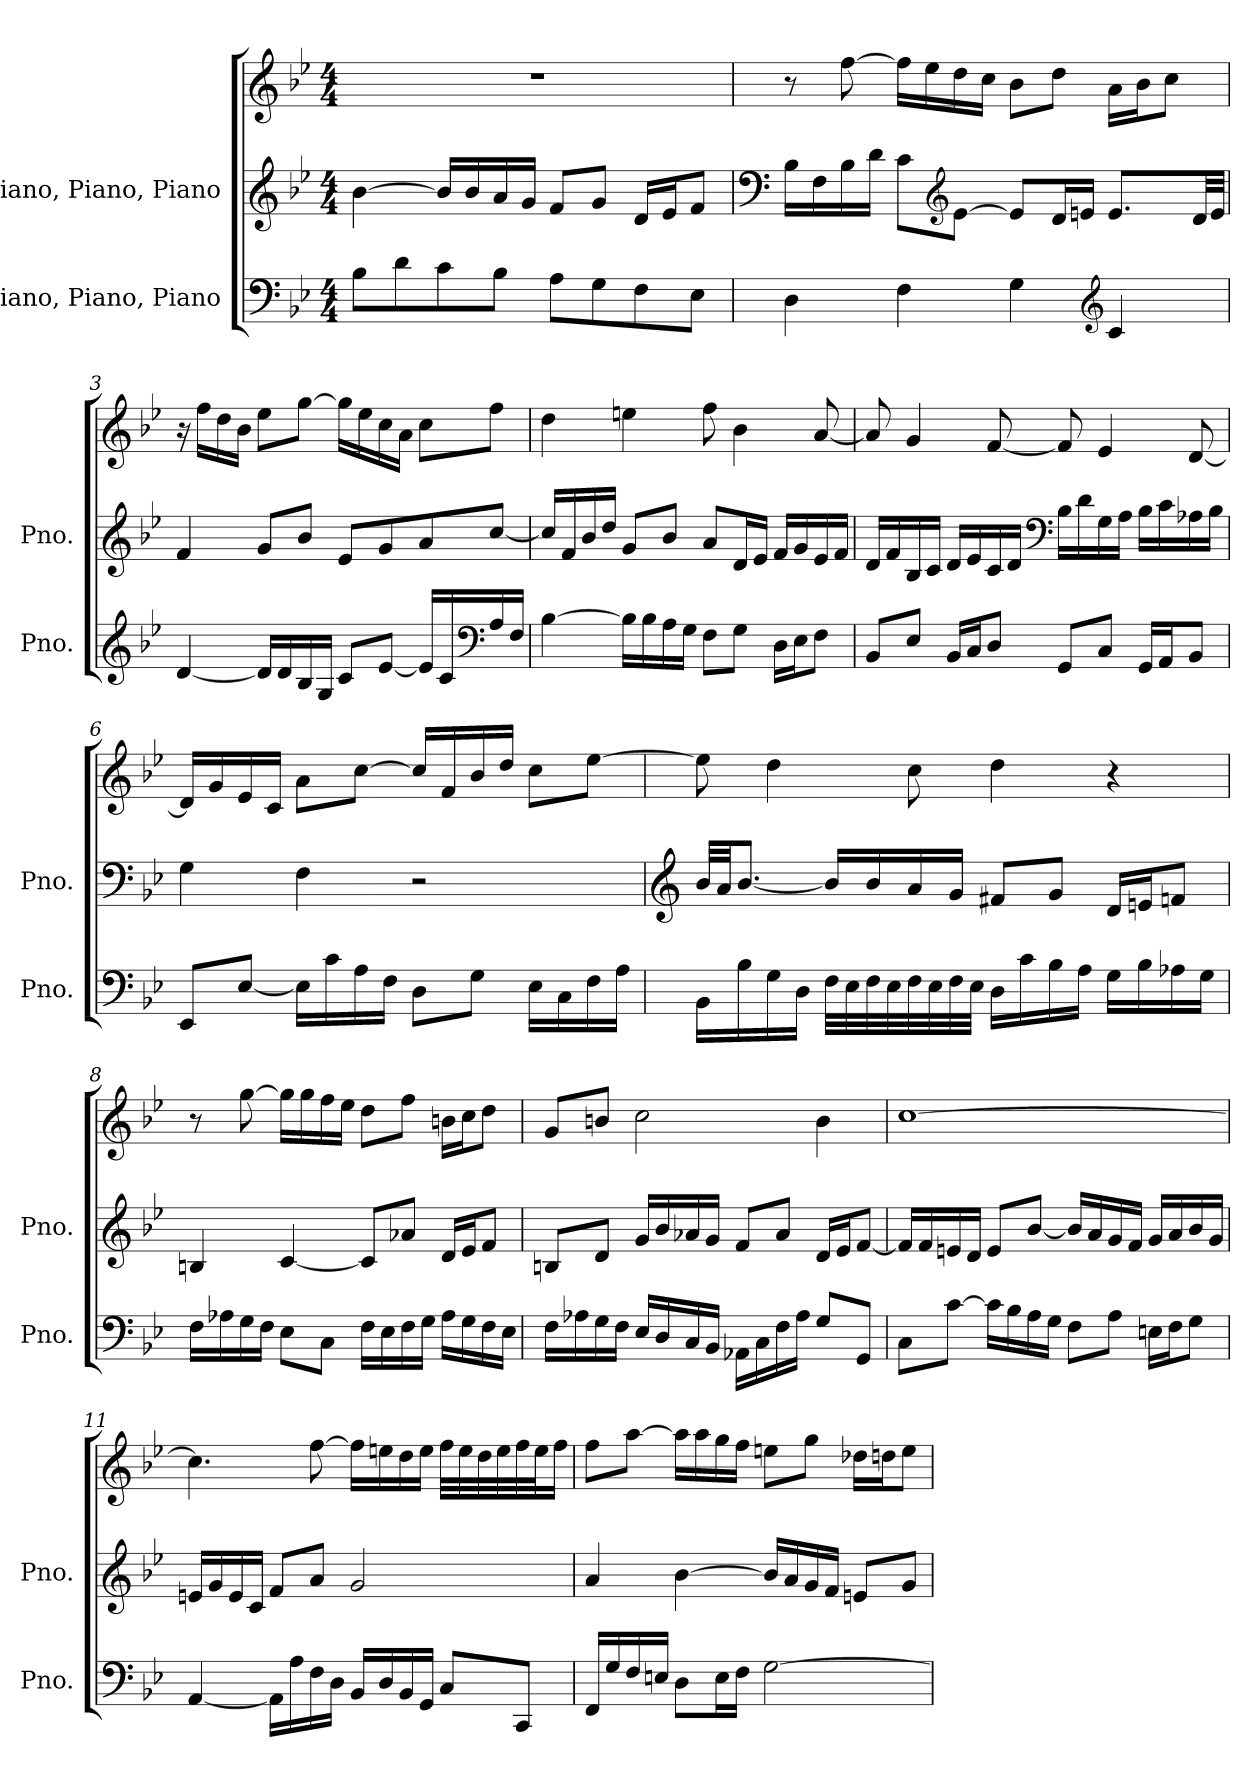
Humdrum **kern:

**kern	**kern	**kern
*part2	*part1	*part1
*staff3	*staff2	*staff1
*I"Piano, Piano, Piano	*I"Piano, Piano, Piano	*
*I'Pno.	*I'Pno.	*
*clefF4	*clefG2	*clefG2
*k[b-e-]	*k[b-e-]	*k[b-e-]
*M4/4	*M4/4	*M4/4
*MM120	*MM120	*MM120
=1	=1	=1
8B-\L	[4b-\	1r
8d\	.	.
8c\	16b-/LL]	.
.	16b-/	.
8B-\J	16a/	.
.	16g/JJ	.
8A\L	8f/L	.
8G\	8g/J	.
8F\	16d/LL	.
.	16e-/J	.
8E-\J	8f/J	.
=2	=2	=2
*	*clefF4	*
4D\	16B-\LL	8r
.	16F\	.
.	16B-\	[8ff\
.	16d\JJ	.
4F\	8c\L	16ff\LL]
.	.	16ee-\
*	*clefG2	*
.	[8e-\J	16dd\
.	.	16cc\JJ
4G\	8e-/L]	8b-\L
.	16d/L	8dd\J
.	16en/JJ	.
*clefG2	*	*
4c/	8.e/L	16a\LL
.	.	16b-\J
.	.	8cc\J
.	32d/LL	.
.	32e/JJJ	.
!!LO:LB:g=z
=3	=3	=3
[4d/	4f/	16r
.	.	16ff\LL
.	.	16dd\
.	.	16b-\JJ
16d/LL]	8g/L	8ee-\L
16d/	.	.
16B-/	8b-/J	[8gg\J
16G/JJ	.	.
8c/L	8e-/L	16gg\LL]
.	.	16ee-\
[8e-/J	8g/	16cc\
.	.	16a\JJ
16e-/LL]	8a/	8cc\L
16c/	.	.
*clefF4	*	*
16A/	[8cc/J	8ff\J
16F/JJ	.	.
=4	=4	=4
[4B-\	16cc/LL]	4dd\
.	16f/	.
.	16b-/	.
.	16dd/JJ	.
16B-\LL]	8g/L	4een\
16B-\	.	.
16A\	8b-/J	.
16G\JJ	.	.
8F\L	8a/L	8ff\
8G\J	16d/L	4b-\
.	16e-/JJ	.
16D\LL	16f/LL	.
16E-\J	16g/	.
8F\J	16e-/	[8a/
.	16f/JJ	.
!!LO:LB:g=z
=5	=5	=5
8BB-/L	16d/LL	8a/]
.	16f/	.
8E-/J	16B-/	4g/
.	16c/JJ	.
16BB-/LL	16d/LL	.
16C/J	16e-/	.
8D/J	16c/	[8f/
.	16d/JJ	.
*	*clefF4	*
8GG/L	16B-\LL	8f/]
.	16d\	.
8C/J	16G\	4e-/
.	16A\JJ	.
16GG/LL	16B-\LL	.
16AA/J	16c\	.
8BB-/J	16A-X\	[8d/
.	16B-\JJ	.
=6	=6	=6
8EE-/L	4G\	16d/LL]
.	.	16g/
[8E-/J	.	16e-/
.	.	16c/JJ
16E-\LL]	4F\	8a\L
16c\	.	.
16A\	.	[8cc\J
16F\JJ	.	.
8D\L	2r	16cc/LL]
.	.	16f/
8G\J	.	16b-/
.	.	16dd/JJ
16E-\LL	.	8cc\L
16C\	.	.
16F\	.	[8ee-\J
16A\JJ	.	.
!!LO:LB:g=z
=7	=7	=7
*	*clefG2	*
16BB-\LL	32b-/LLL	8ee-\]
.	32a/JJ	.
16B-\	[8.b-/J	.
16G\	.	4dd\
16D\JJ	.	.
32F\LLL	16b-/LL]	.
32E-\	.	.
32F\	16b-/	.
32E-\	.	.
32F\	16a/	8cc\
32E-\	.	.
32F\	16g/JJ	.
32E-\JJJ	.	.
16D\LL	8f#X/L	4dd\
16c\	.	.
16B-\	8g/J	.
16A\JJ	.	.
16G\LL	16d/LL	4r
16B-\	16en/J	.
16A-X\	8fn/J	.
16G\JJ	.	.
=8	=8	=8
16F\LL	4Bn/	8r
16A-X\	.	.
16G\	.	[8gg\
16F\JJ	.	.
8E-\L	[4c/	16gg\LL]
.	.	16gg\
8C\J	.	16ff\
.	.	16ee-\JJ
16F\LL	8c/L]	8dd\L
16E-\	.	.
16F\	8a-X/J	8ff\J
16G\JJ	.	.
16A-\LL	16d/LL	16bn\LL
16G\	16e-/J	16cc\J
16F\	8f/J	8dd\J
16E-\JJ	.	.
!!LO:PB:g=z
=9	=9	=9
16F\LL	8Bn/L	8g/L
16A-X\	.	.
16G\	8d/J	8bn/J
16F\JJ	.	.
16E-/LL	16g/LL	2cc\
16D/	16b-/	.
16C/	16a-X/	.
16BB-/JJ	16g/JJ	.
16AA-X\LL	8f/L	.
16C\	.	.
16F\	8a-/J	.
16A-\JJ	.	.
8G/L	16d/LL	4b\
.	16e-/J	.
8GG/J	[8f/J	.
=10	=10	=10
8C\L	16f/LL]	[1cc
.	16f/	.
[8c\J	16en/	.
.	16d/JJ	.
16c\LL]	8e/L	.
16B-\	.	.
16A\	[8b-/J	.
16G\JJ	.	.
8F\L	16b-/LL]	.
.	16a/	.
8A\J	16g/	.
.	16f/JJ	.
16En\LL	16g/LL	.
16F\J	16a/	.
8G\J	16b-/	.
.	16g/JJ	.
!!LO:LB:g=z
=11	=11	=11
[4AA/	16en/LL	4.cc\]
.	16g/	.
.	16e/	.
.	16c/JJ	.
16AA\LL]	8f/L	.
16A\	.	.
16F\	8a/J	[8ff\
16D\JJ	.	.
16BB-/LL	2g/	16ff\LL]
16D/	.	16een\
16BB-/	.	16dd\
16GG/JJ	.	16ee\JJ
8C/L	.	32ff\LLL
.	.	32ee\
.	.	32dd\
.	.	32ee\
8CC/J	.	32ff\
.	.	32ee\J
.	.	16ff\JJ
=12	=12	=12
16FF/LL	4a/	8ff\L
16G/	.	.
16F/	.	[8aa\J
16En/JJ	.	.
8D\L	[4b-\	16aa\LL]
.	.	16aa\
16E\L	.	16gg\
16F\JJ	.	16ff\JJ
[2G\	16b-/LL]	8een\L
.	16a/	.
.	16g/	8gg\J
.	16f/JJ	.
.	8en/L	16dd-X\LL
.	.	16ddn\J
.	8g/J	8ee\J
=	=	=
*-	*-	*-
